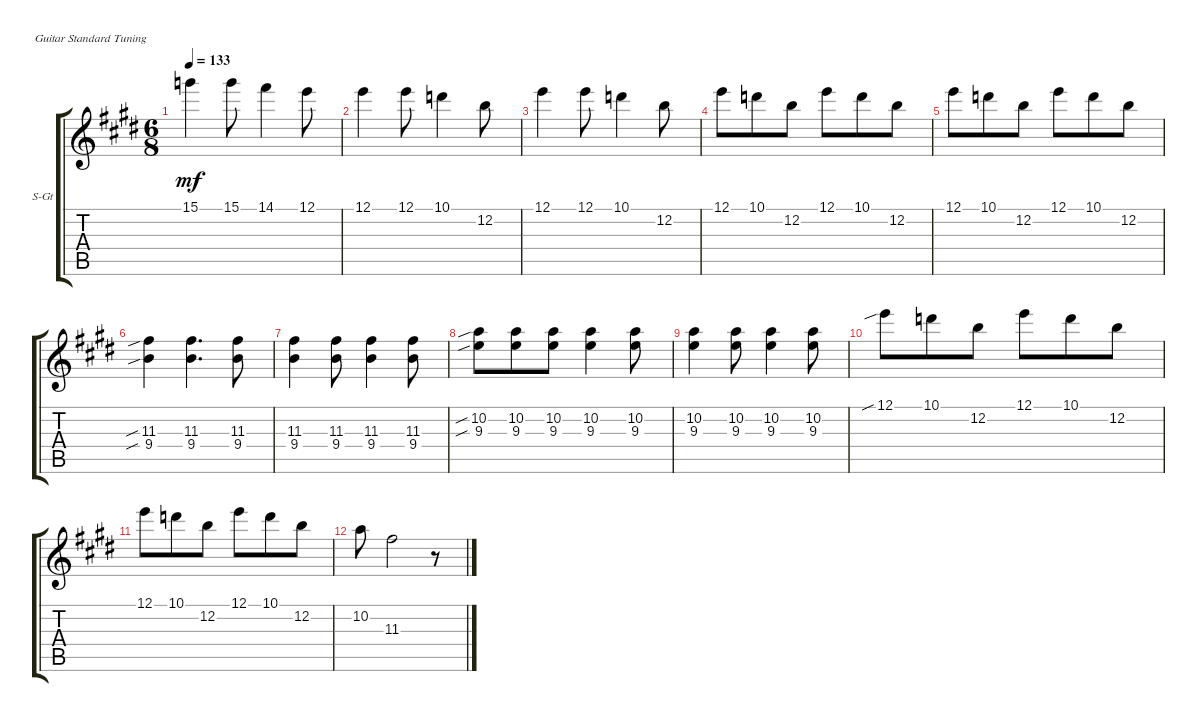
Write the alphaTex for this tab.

\defaultSystemsLayout 4
\bracketExtendMode groupsimilarinstruments
\firstSystemTrackNameOrientation horizontal
\otherSystemsTrackNameOrientation horizontal
\track ("Guitar George" "S-Gt") {instrument acousticguitarsteel}
\staff {score tabs}
\tuning (E4 B3 G3 D3 A2 E2)
\ts (6 8)
\tempo 133
\clef g2
\ks e
15.1.4{dy mf} 15.1.8 14.1.4 12.1.8 |
12.1.4 12.1.8 10.1.4 12.2.8 |
12.1.4 12.1.8 10.1.4 12.2.8 |
12.1.8 10.1.8 12.2.8 12.1.8 10.1.8 12.2.8 |
12.1.8 10.1.8 12.2.8 12.1.8 10.1.8 12.2.8 |
(11.3{sib} 9.4{sib}).4 (11.3 9.4).4{d} (11.3 9.4).8 |
(11.3 9.4).4 (11.3 9.4).8 (11.3 9.4).4 (11.3 9.4).8 |
(10.2{sib} 9.3{sib}).8 (10.2 9.3).8 (10.2 9.3).8 (10.2 9.3).4 (10.2 9.3).8 |
(10.2 9.3).4 (10.2 9.3).8 (10.2 9.3).4 (10.2 9.3).8 |
12.1{sib}.8 10.1.8 12.2.8 12.1.8 10.1.8 12.2.8 |
12.1.8 10.1.8 12.2.8 12.1.8 10.1.8 12.2.8 |
10.2.8 11.3.2 r.8
